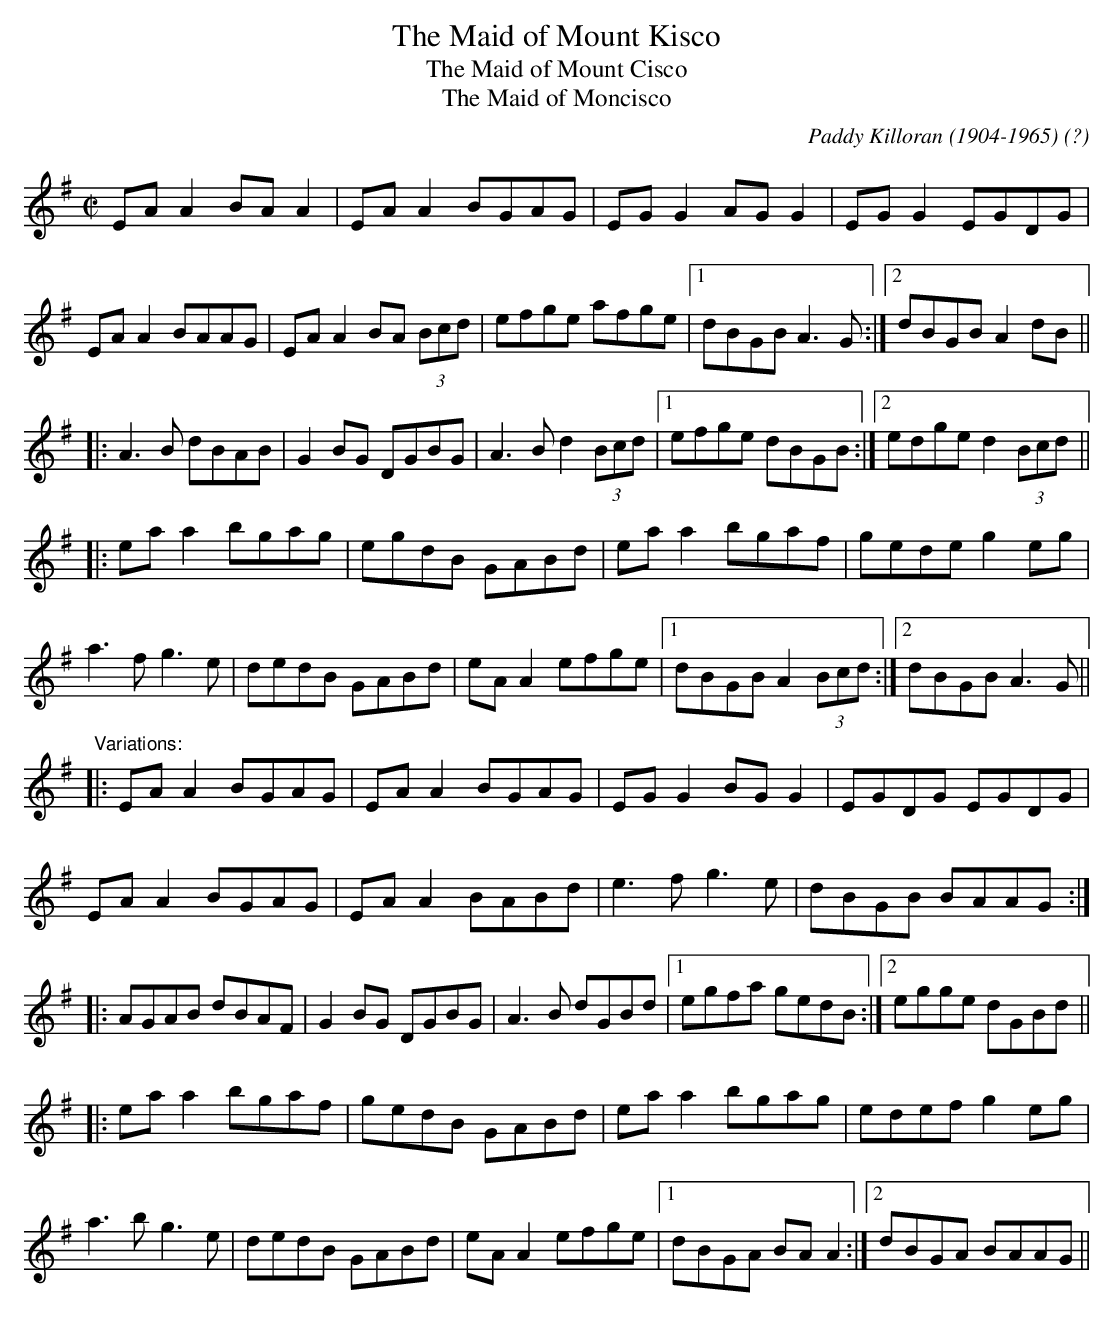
X:1
T:Maid of Mount Kisco, The
T:Maid of Mount Cisco, The
T:Maid of Moncisco, The
C:Paddy Killoran (1904-1965) (?)
M:C|
K:Ador
EAA2 BAA2|EAA2 BGAG|EGG2 AGG2|EGG2 EGDG|
EAA2 BAAG|EAA2 BA (3Bcd|efge afge|1 dBGB A3G:|2 dBGB A2dB||
|:A3B dBAB|G2BG DGBG|A3B d2 (3Bcd|1 efge dBGB:|2 edge d2 (3Bcd||
|:eaa2 bgag|egdB GABd|eaa2 bgaf|gede g2eg|
a3f g3e|dedB GABd|eAA2 efge|1 dBGB A2 (3Bcd:|2 dBGB A3G||
"Variations:"
|:EAA2 BGAG|EAA2 BGAG|EGG2 BGG2|EGDG EGDG|
EAA2 BGAG|EAA2 BABd|e3f g3e|dBGB BAAG:|
|:AGAB dBAF|G2BG DGBG|A3B dGBd|1 egfa gedB:|2 egge dGBd||
|:eaa2 bgaf|gedB GABd|eaa2 bgag|edef g2eg|
a3b g3e|dedB GABd|eAA2 efge|1 dBGA BAA2:|2 dBGA BAAG||
